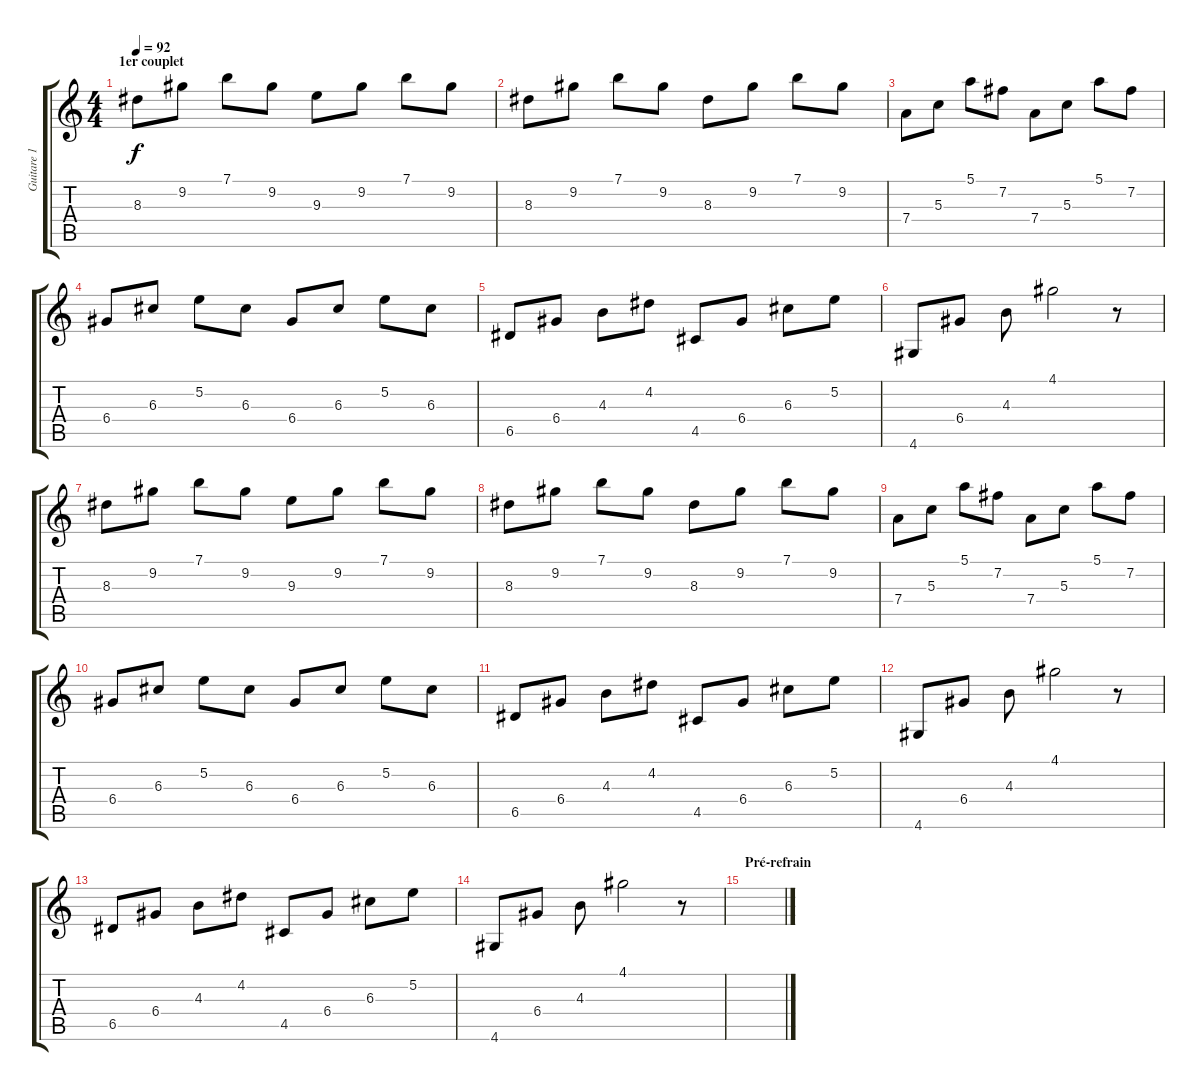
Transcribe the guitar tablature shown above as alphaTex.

\track ("Guitare 1" "Guitare 1") {instrument electricguitarclean}
\staff {score tabs}
\tuning (E4 B3 G3 D3 A2 E2) {hide}
\ts (4 4)
\section ("" "1er couplet")
\tempo 92
\clef g2
\ks c
8.3.8{dy f instrument electricguitarclean} 9.2.8 7.1.8 9.2.8 9.3.8 9.2.8 7.1.8 9.2.8 |
8.3.8 9.2.8 7.1.8 9.2.8 8.3.8 9.2.8 7.1.8 9.2.8 |
7.4.8 5.3.8 5.1.8 7.2.8 7.4.8 5.3.8 5.1.8 7.2.8 |
6.4.8 6.3.8 5.2.8 6.3.8 6.4.8 6.3.8 5.2.8 6.3.8 |
6.5.8 6.4.8 4.3.8 4.2.8 4.5.8 6.4.8 6.3.8 5.2.8 |
4.6.8 6.4.8 4.3.8 4.1.2 r.8 |
8.3.8 9.2.8 7.1.8 9.2.8 9.3.8 9.2.8 7.1.8 9.2.8 |
8.3.8 9.2.8 7.1.8 9.2.8 8.3.8 9.2.8 7.1.8 9.2.8 |
7.4.8 5.3.8 5.1.8 7.2.8 7.4.8 5.3.8 5.1.8 7.2.8 |
6.4.8 6.3.8 5.2.8 6.3.8 6.4.8 6.3.8 5.2.8 6.3.8 |
6.5.8 6.4.8 4.3.8 4.2.8 4.5.8 6.4.8 6.3.8 5.2.8 |
4.6.8 6.4.8 4.3.8 4.1.2 r.8 |
6.5.8 6.4.8 4.3.8 4.2.8 4.5.8 6.4.8 6.3.8 5.2.8 |
4.6.8 6.4.8 4.3.8 4.1.2 r.8 |
\section ("" "Pré-refrain")
